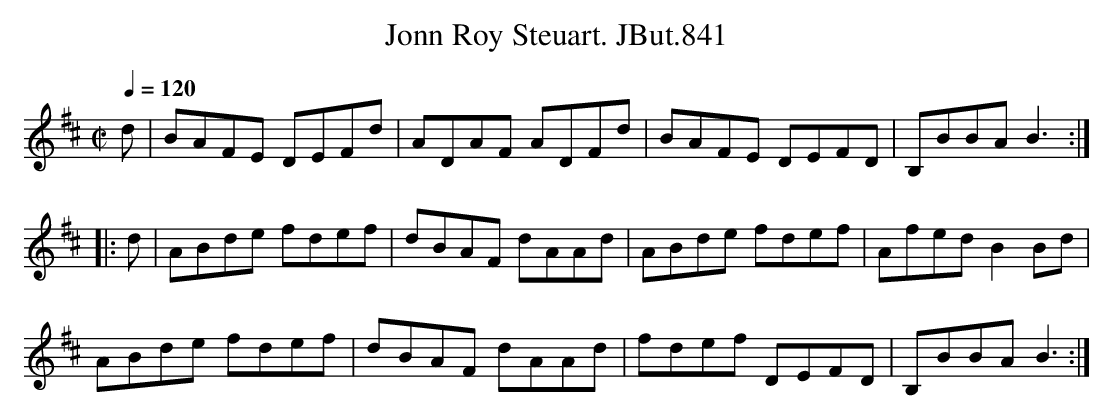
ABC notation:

X:1
T:Jonn Roy Steuart. JBut.841
M:C|
L:1/8
Q:1/4=120
K:Bm
d|BAFE DEFd|ADAF ADFd|BAFE DEFD|B,BBA B3:|
|:d|ABde fdef|dBAF dAAd|ABde fdef|Afed B2 Bd|
ABde fdef|dBAF dAAd|fdef DEFD|B,BBA B3:|
